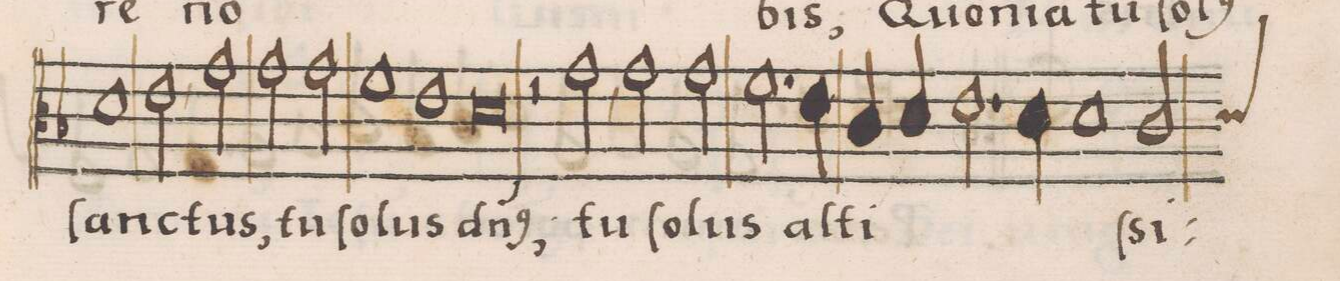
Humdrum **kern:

**kern	**text
*I"CANTVS	*
*clefC3	*
*k[b-]	*
*met(C|)	*
*M2/1	*
1d\	ſan-
=107-	=107-
2e,\	-ctus,
2g\	tu
2g\	ſo-
2g\	-lus
=108-	=108-
1f\	d(o-
1e\	-mi)-
=109-	=109-
0d\	-n(us),
=110-	=110-
2r	.
2g,\	tu
2g\	ſo-
2g\	-lus
=111-	=111-
2.f\	.
4e\	al-
4c/	-ti-
4d/	.
2.e\	.
=112-	=112-
4d\	.
1d\	.
*custos:d	*
2c/	-ſsi-
=113-	=113-
*-	*-
